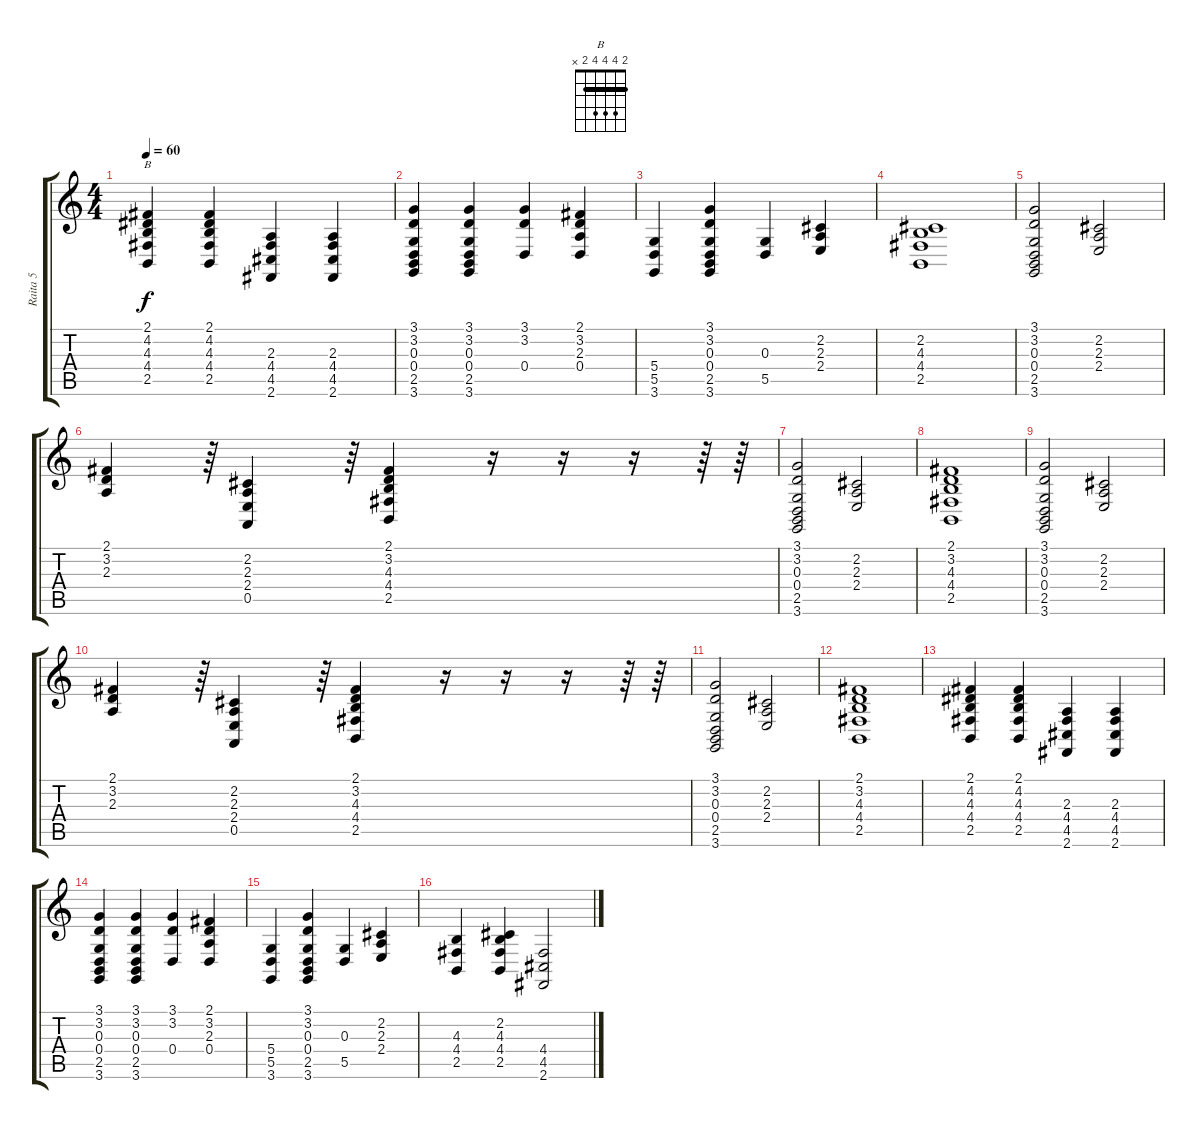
\track ("Raita 5" "Raita 5") {instrument cello}
\staff {score tabs}
\tuning (E4 B3 G3 D3 A2 E2) {hide}
\chord ("B" 2 4 4 4 2 x) {barre 2}
\ts (4 4)
\tempo 60
\clef g2
\ks c
(2.1 4.2 4.3 4.4 2.5).4{ch "B" dy f} (2.1 4.2 4.3 4.4 2.5).4 (2.3 4.4 4.5 2.6).4 (2.3 4.4 4.5 2.6).4 |
(3.1 3.2 0.3 0.4 2.5 3.6).4 (3.1 3.2 0.3 0.4 2.5 3.6).4 (3.1 3.2 0.4).4 (2.1 3.2 2.3 0.4).4 |
(5.4 5.5 3.6).4 (3.1 3.2 0.3 0.4 2.5 3.6).4 (0.3 5.5).4 (2.2 2.3 2.4).4 |
(2.2 4.3 4.4 2.5).1 |
(3.1 3.2 0.3 0.4 2.5 3.6).2 (2.2 2.3 2.4).2 |
(2.1 3.2 2.3).4 r.64 (2.2 2.3 2.4 0.5).4 r.64 (2.1 3.2 4.3 4.4 2.5).4 r.16 r.16 r.16 r.64 r.64 |
(3.1 3.2 0.3 0.4 2.5 3.6).2 (2.2 2.3 2.4).2 |
(2.1 3.2 4.3 4.4 2.5).1 |
(3.1 3.2 0.3 0.4 2.5 3.6).2 (2.2 2.3 2.4).2 |
(2.1 3.2 2.3).4 r.64 (2.2 2.3 2.4 0.5).4 r.64 (2.1 3.2 4.3 4.4 2.5).4 r.16 r.16 r.16 r.64 r.64 |
(3.1 3.2 0.3 0.4 2.5 3.6).2 (2.2 2.3 2.4).2 |
(2.1 3.2 4.3 4.4 2.5).1 |
(2.1 4.2 4.3 4.4 2.5).4 (2.1 4.2 4.3 4.4 2.5).4 (2.3 4.4 4.5 2.6).4 (2.3 4.4 4.5 2.6).4 |
(3.1 3.2 0.3 0.4 2.5 3.6).4 (3.1 3.2 0.3 0.4 2.5 3.6).4 (3.1 3.2 0.4).4 (2.1 3.2 2.3 0.4).4 |
(5.4 5.5 3.6).4 (3.1 3.2 0.3 0.4 2.5 3.6).4 (0.3 5.5).4 (2.2 2.3 2.4).4 |
(4.3 4.4 2.5).4 (2.2 4.3 4.4 2.5).4 (4.4 4.5 2.6).2
